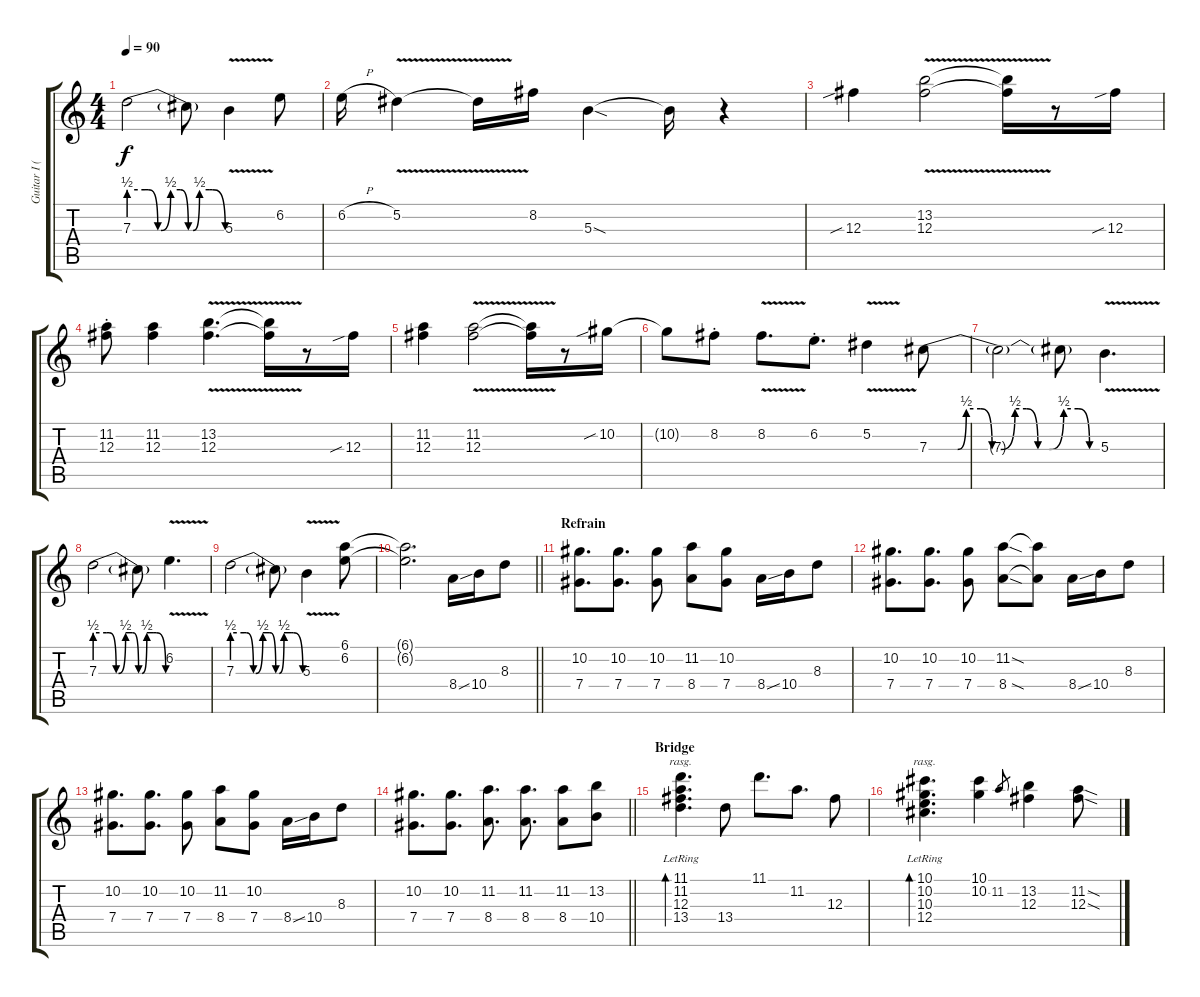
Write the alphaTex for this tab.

\track ("Guitar I (Robin Finck)" "Guitar I (") {instrument overdrivenguitar}
\staff {score tabs}
\tuning (Eb4 Bb3 Gb3 Db3 Ab2 Eb2) {hide}
\ts (4 4)
\tempo 90
\clef g2
\ks c
7.3{be (custom 0 2 10 2 12 2 18 0 20 0 26 2 32 2 37 0 40 0 44 2 50 2 52 2 60 0)}.2{dy f} 7.3{t}.8 5.3{v}.4 6.2.8 |
6.2{h}.16 5.2{v}.4 5.2{t}.16 8.2.16 5.3{sod}.4 5.3{t}.16 r.4 |
12.3{sib}.4 (13.2{v} 12.3{v}).2 (13.2{t} 12.3{t}).16 r.8 12.3{sib}.16 |
(11.2{st} 12.3).8 (11.2 12.3).4 (13.2{v} 12.3{v}).4{d} (13.2{t} 12.3{t}).16 r.8 12.3{sib}.16 |
(11.2 12.3).4 (11.2{v} 12.3{v}).2 (11.2{t} 12.3{t}).16 r.8 10.2{sib}.16 |
10.2{t}.8 8.2{st}.8 8.2{v}.8{d} 6.2{st}.8{d} 5.2{v}.4 7.3{be (custom 0 0 10 0 13 2 18 2 22 0 25 0 30 2 34 2 38 0 42 0 47 2 52 2 56 0 60 0)}.8 |
7.3{t}.2 7.3{t}.8 5.3{v}.4{d} |
7.3{be (custom 0 2 10 2 12 2 18 0 20 0 26 2 32 2 37 0 40 0 44 2 50 2 52 2 60 0)}.2 7.3{t}.8 6.2{v}.4{d} |
7.3{be (custom 0 2 10 2 12 2 18 0 20 0 26 2 32 2 37 0 40 0 44 2 50 2 52 2 60 0)}.2 7.3{t}.8 5.3{v}.4 (6.1 6.2).8 |
\barLineRight lightlight
(6.1{t} 6.2{t}).2{d} 8.4{ss}.16 10.4.16 8.3.8 |
\section ("" "Refrain")
(10.2 7.4).8{d volume 10} (10.2 7.4).8{d} (10.2 7.4).8 (11.2 8.4).8 (10.2 7.4).8 8.4{ss}.16 10.4.16 8.3.8 |
(10.2 7.4).8{d} (10.2 7.4).8{d} (10.2 7.4).8 (11.2{sod} 8.4{sod}).8 (11.2{t} 8.4{t}).8 8.4{ss}.16 10.4.16 8.3.8 |
(10.2 7.4).8{d} (10.2 7.4).8{d} (10.2 7.4).8 (11.2 8.4).8 (10.2 7.4).8 8.4{ss}.16 10.4.16 8.3.8 |
\barLineRight lightlight
(10.2 7.4).8{d} (10.2 7.4).8{d} (11.2 8.4).8{d} (11.2 8.4).8{d} (11.2 8.4).8 (13.2 10.4).8 |
\section ("" "Bridge")
(11.1{lr} 11.2{lr} 12.3{lr} 13.4{lr}).4{d bd 120 rasg ii volume 10} 13.4.8 11.1.8{d} 11.2.8{d} 12.3.8 |
(10.1{lr} 10.2{lr} 10.3{lr} 12.4).4{d bd 120 rasg ii} (10.1 10.2).4 11.2.8{gr} (13.2 12.3).4 (11.2{sod} 12.3{sod}).8
